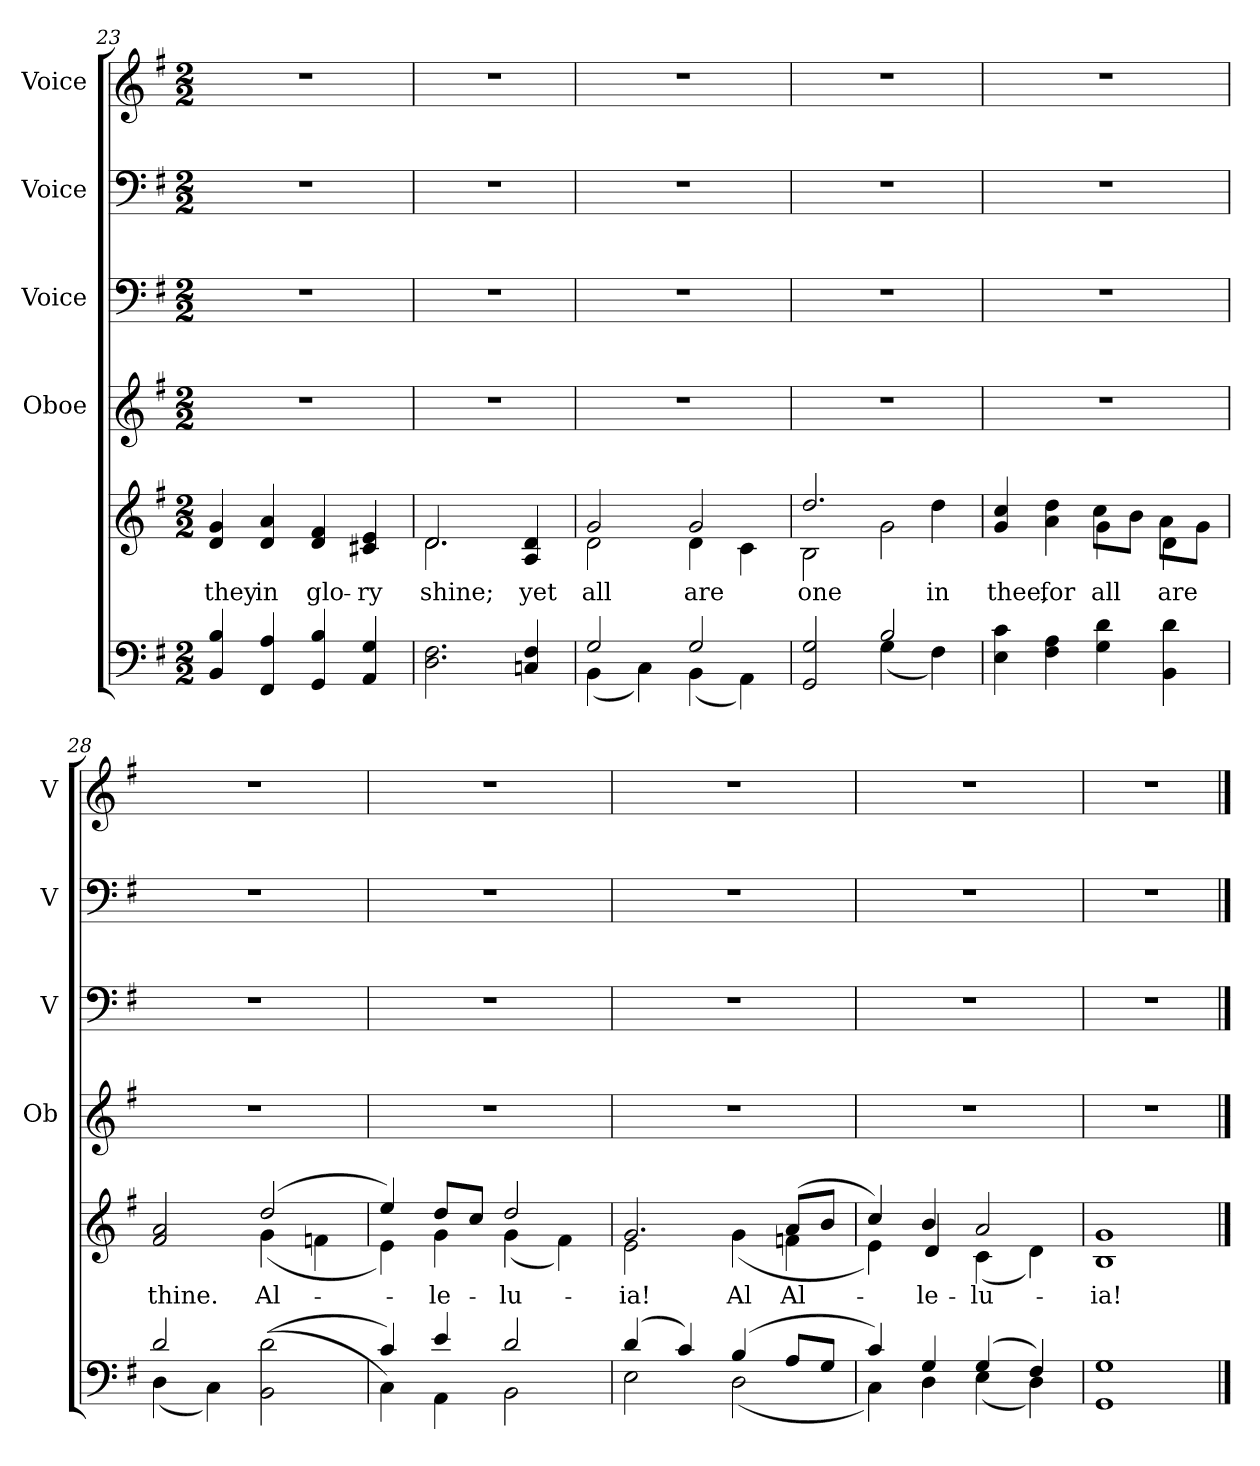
**kern	**kern	**text	**kern	**kern	**kern	**kern
*part5	*part5	*part5	*part4	*part3	*part2	*part1
*staff6	*staff5	*staff5	*staff4	*staff3	*staff2	*staff1
*	*	*	*I"Oboe	*I"Voice	*I"Voice	*I"Voice
*	*	*	*I'Ob	*I'V	*I'V	*I'V
!!LO:LB:g=z
*clefF4	*clefG2	*	*clefG2	*clefF4	*clefF4	*clefG2
*k[f#]	*k[f#]	*	*k[f#]	*k[f#]	*k[f#]	*k[f#]
*M2/2	*M2/2	*	*M2/2	*M2/2	*M2/2	*M2/2
=23	=23	=23	=23	=23	=23	=23
4BB/ 4B/	4d/ 4g/	they	1r	1r	1r	1r
4FF#/ 4A/	4d/ 4a/	in	.	.	.	.
4GG/ 4B/	4d/ 4f#/	glo-	.	.	.	.
4AA/ 4G/	4c#X/ 4e/	-ry	.	.	.	.
=24	=24	=24	=24	=24	=24	=24
*	*^	*	*	*	*	*
2.D 2.F#	2.d	2.d	shine;	1r	1r	1r	1r
4Cn/ 4F#/	4A 4d	4ryy	yet	.	.	.	.
=25	=25	=25	=25	=25	=25	=25	=25
*^	*	*	*	*	*	*	*
2G	(4BB	2g/	2d	all	1r	1r	1r	1r
.	4C)	.	.	.	.	.	.	.
2G	(4BB	2g	4d	are	.	.	.	.
.	4AA)	.	4c	.	.	.	.	.
=26	=26	=26	=26	=26	=26	=26	=26	=26
2GG 2G	2ryy	2.dd/	2B	one	1r	1r	1r	1r
2B	(4G	.	2g	.	.	.	.	.
.	4F#)	4dd\	.	in	.	.	.	.
*v	*v	*	*	*	*	*	*	*
=27	=27	=27	=27	=27	=27	=27	=27
4E 4c	4g/ 4cc/	2ryy	thee,	1r	1r	1r	1r
4F# 4A	4a\ 4dd\	.	for	.	.	.	.
4G 4d	4g\	8ccL	all	.	.	.	.
.	.	8bJ	.	.	.	.	.
4BB\ 4d\	4d\	8aL	are	.	.	.	.
.	.	8gJ	.	.	.	.	.
=28	=28	=28	=28	=28	=28	=28	=28
*^	*	*	*	*	*	*	*
2d	(4D	2f#/ 2a/	2ryy	thine.	1r	1r	1r	1r
.	4C)	.	.	.	.	.	.	.
((2BB\ 2d\	2ryy	(2dd/	(4g\	Al-	.	.	.	.
.	.	.	4fn\	.	.	.	.	.
!!LO:LB:g=z
=29	=29	=29	=29	=29	=29	=29	=29	=29
4c/)	4C\)	4ee/)	4e\)	.	1r	1r	1r	1r
4e	4AA\	8ddL	4g	-le-	.	.	.	.
.	.	8ccJ	.	.	.	.	.	.
2d/	2BB\	2dd/	(4g\	-lu-	.	.	.	.
.	.	.	4f#)	.	.	.	.	.
=30	=30	=30	=30	=30	=30	=30	=30	=30
(4d	2E	2.g/	2e	-ia!	1r	1r	1r	1r
4c)	.	.	.	.	.	.	.	.
(4B	(2D\	.	(4g	Al	.	.	.	.
!	!	!	!	!LO:LY:a	!	!	!	!
8AL	.	(8aL	4fn	Al-	.	.	.	.
8GJ	.	8bJ	.	.	.	.	.	.
=31	=31	=31	=31	=31	=31	=31	=31	=31
4c)	4C)	4cc/)	4e)	.	1r	1r	1r	1r
!	!	!	!	!LO:LY:a	!	!	!	!
4G	4D	4b/	4d/	-le-	.	.	.	.
!	!	!	!	!LO:LY:a	!	!	!	!
(4G	(4E	2a	(4c	-lu-	.	.	.	.
4F#)	4D)	.	4d)	.	.	.	.	.
=32	=32	=32	=32	=32	=32	=32	=32	=32
!	!	!	!	!LO:LY:a	!	!	!	!
*v	*v	*	*	*	*	*	*	*
1GG 1G	1g	1B	-ia!	1r	1r	1r	1r
*	*v	*v	*	*	*	*	*
==	==	==	==	==	==	==
*-	*-	*-	*-	*-	*-	*-
